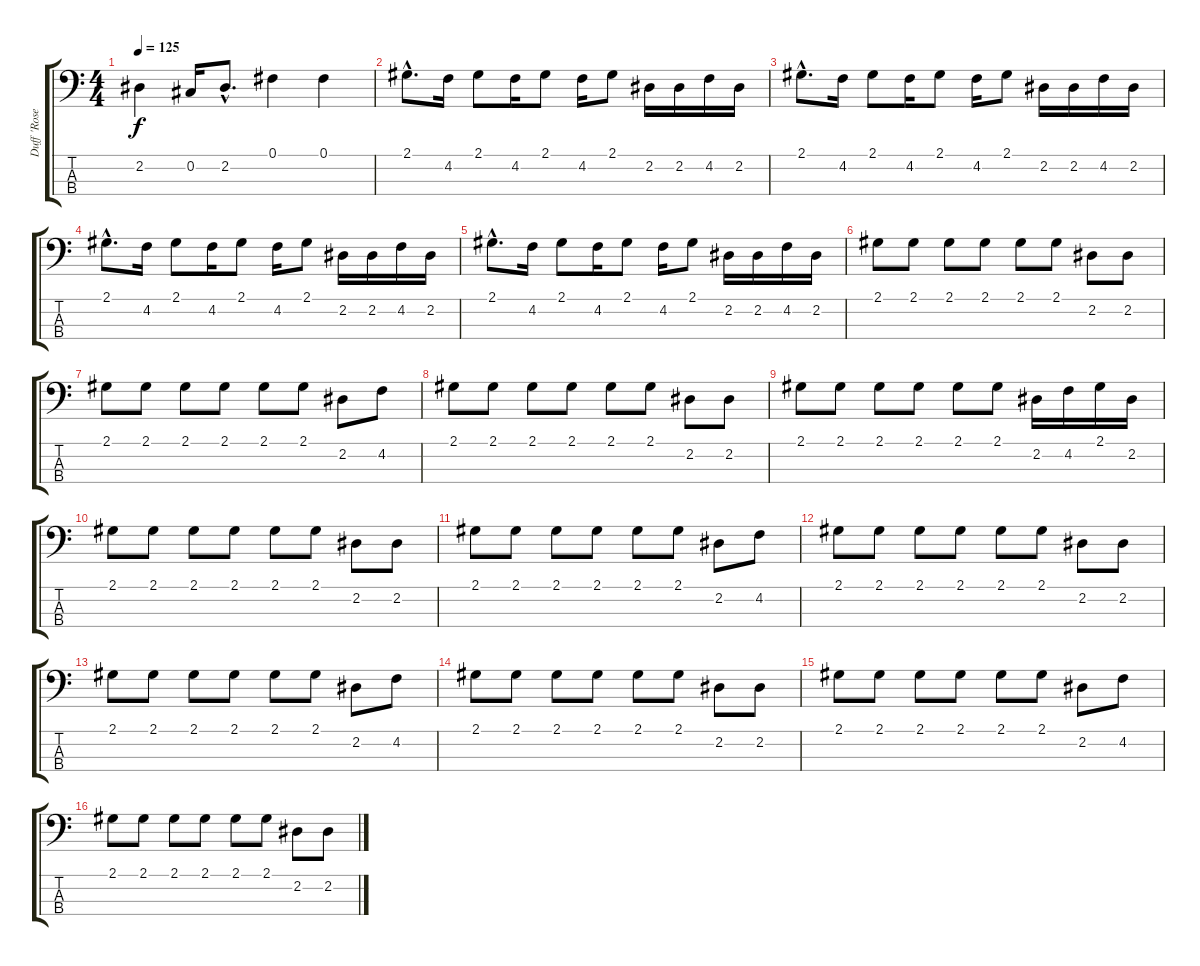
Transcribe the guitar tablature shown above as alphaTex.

\track ("Duff 'Rose' McKagen" "Duff 'Rose") {instrument electricbasspick}
\staff {score tabs}
\tuning (Gb2 Db2 Ab1 Eb1) {hide}
\ts (4 4)
\tempo 125
\clef f4
\ks c
2.2{t}.4{dy f} 0.2.16 2.2{hac}.8{d} 0.1.4 0.1.4 |
2.1{hac}.8{d} 4.2.16 2.1.8 4.2.16 2.1.8 4.2.16 2.1.8 2.2.16 2.2.16 4.2.16 2.2.16 |
2.1{hac}.8{d} 4.2.16 2.1.8 4.2.16 2.1.8 4.2.16 2.1.8 2.2.16 2.2.16 4.2.16 2.2.16 |
2.1{hac}.8{d} 4.2.16 2.1.8 4.2.16 2.1.8 4.2.16 2.1.8 2.2.16 2.2.16 4.2.16 2.2.16 |
2.1{hac}.8{d} 4.2.16 2.1.8 4.2.16 2.1.8 4.2.16 2.1.8 2.2.16 2.2.16 4.2.16 2.2.16 |
2.1.8 2.1.8 2.1.8 2.1.8 2.1.8 2.1.8 2.2.8 2.2.8 |
2.1.8 2.1.8 2.1.8 2.1.8 2.1.8 2.1.8 2.2.8 4.2.8 |
2.1.8 2.1.8 2.1.8 2.1.8 2.1.8 2.1.8 2.2.8 2.2.8 |
2.1.8 2.1.8 2.1.8 2.1.8 2.1.8 2.1.8 2.2.16 4.2.16 2.1.16 2.2.16 |
2.1.8 2.1.8 2.1.8 2.1.8 2.1.8 2.1.8 2.2.8 2.2.8 |
2.1.8 2.1.8 2.1.8 2.1.8 2.1.8 2.1.8 2.2.8 4.2.8 |
2.1.8 2.1.8 2.1.8 2.1.8 2.1.8 2.1.8 2.2.8 2.2.8 |
2.1.8 2.1.8 2.1.8 2.1.8 2.1.8 2.1.8 2.2.8 4.2.8 |
2.1.8 2.1.8 2.1.8 2.1.8 2.1.8 2.1.8 2.2.8 2.2.8 |
2.1.8 2.1.8 2.1.8 2.1.8 2.1.8 2.1.8 2.2.8 4.2.8 |
2.1.8 2.1.8 2.1.8 2.1.8 2.1.8 2.1.8 2.2.8 2.2.8
